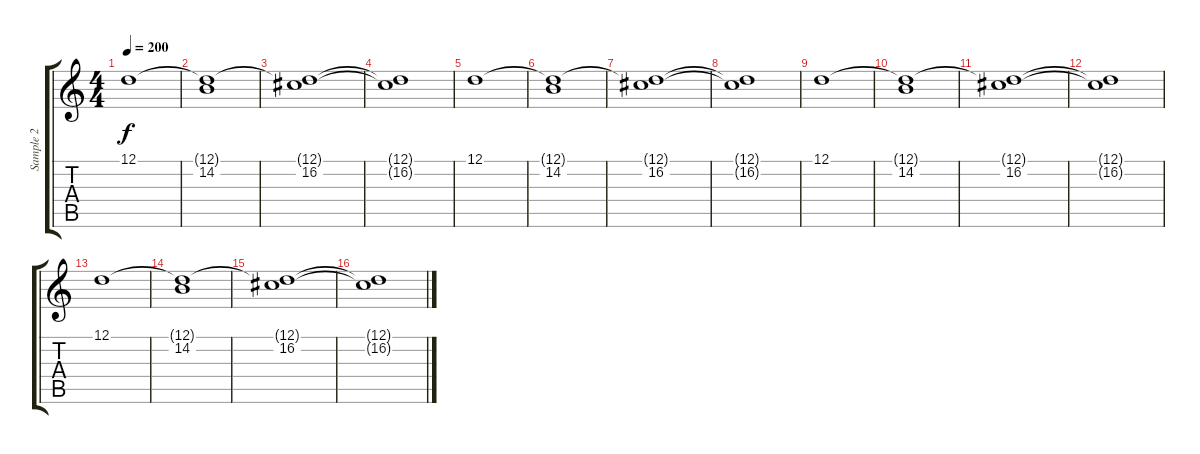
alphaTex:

\track ("Sample 2" "Sample 2") {instrument pad6metallic}
\staff {score tabs}
\tuning (D4 A3 F3 C3 G2 C2) {hide}
\ts (4 4)
\tempo 200
\clef g2
\ks c
12.1.1{dy f instrument pad6metallic} |
(12.1{t} 14.2).1 |
(12.1{t} 16.2).1 |
(12.1{t} 16.2{t}).1 |
12.1.1 |
(12.1{t} 14.2).1 |
(12.1{t} 16.2).1 |
(12.1{t} 16.2{t}).1 |
12.1.1 |
(12.1{t} 14.2).1 |
(12.1{t} 16.2).1 |
(12.1{t} 16.2{t}).1 |
12.1.1 |
(12.1{t} 14.2).1 |
(12.1{t} 16.2).1 |
(12.1{t} 16.2{t}).1
